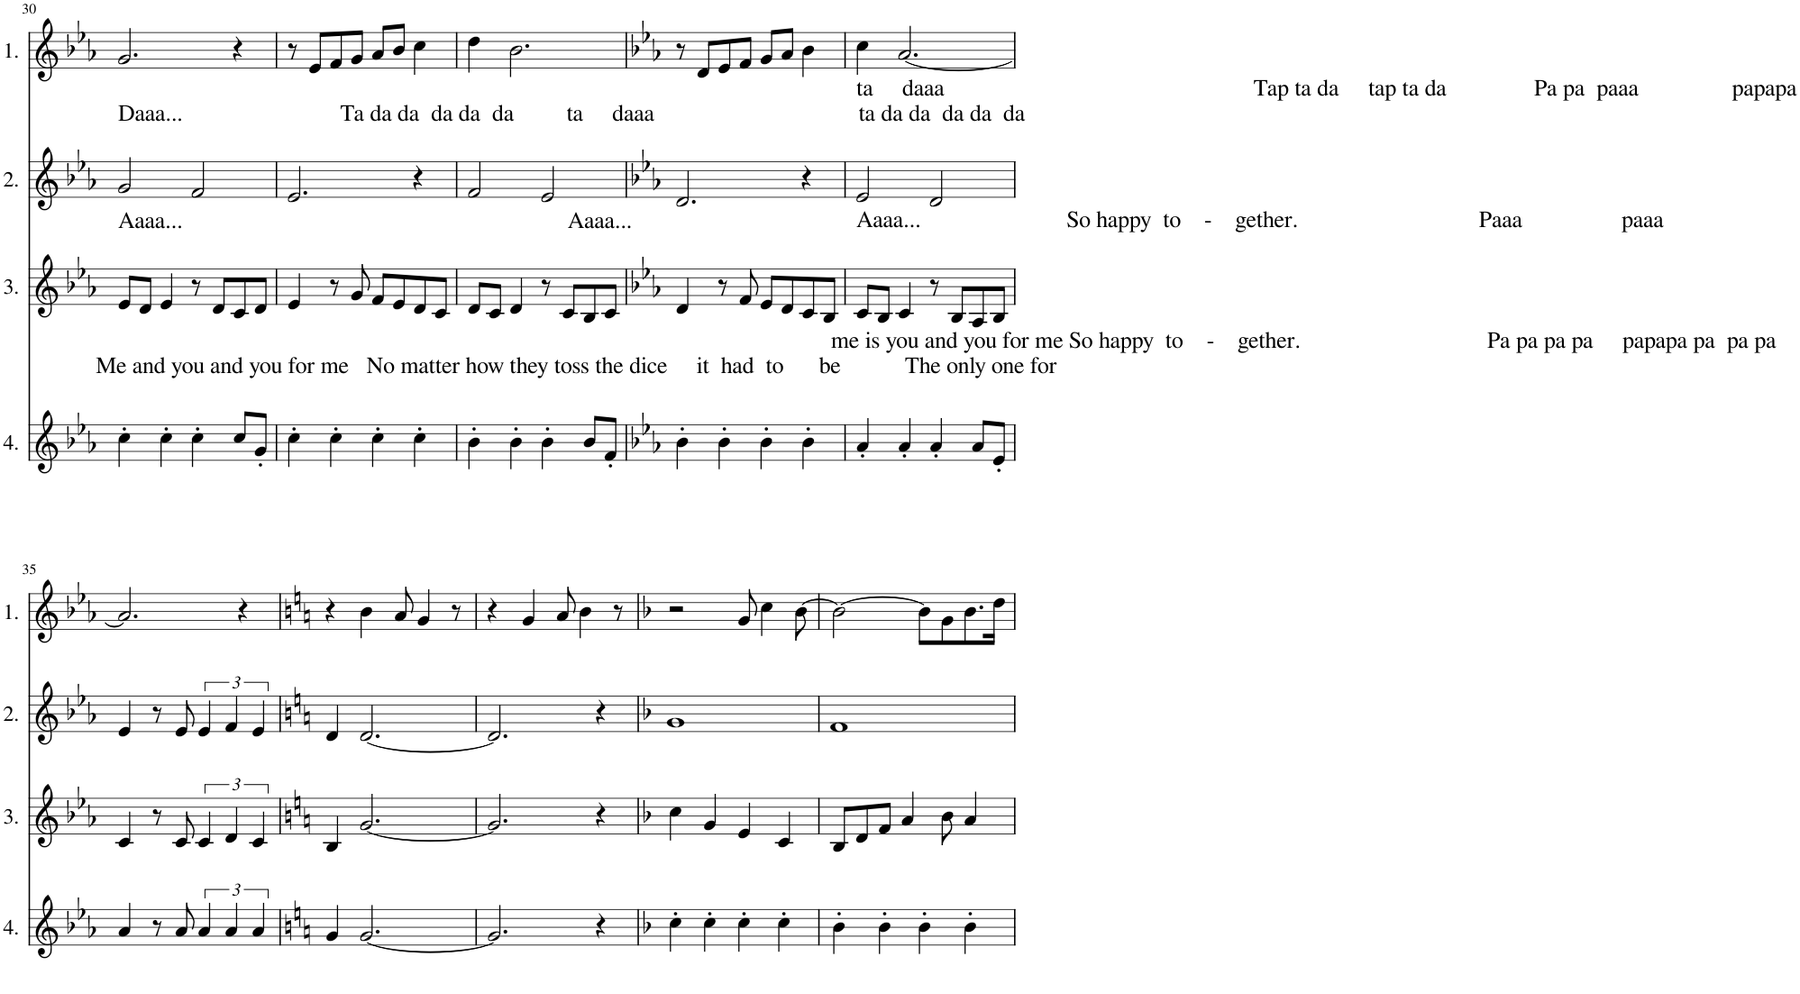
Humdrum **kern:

**kern	**kern	**kern	**kern
*part4	*part3	*part2	*part1
*staff4	*staff3	*staff2	*staff1
*I"4.	*I"3.	*I"2.	*I"1.
!!LO:PB:g=z
*clefG2	*clefG2	*clefG2	*clefG2
*Trd7c12	*	*	*
*k[b-e-a-]	*k[b-e-a-]	*k[b-e-a-]	*k[b-e-a-]
=30	=30	=30	=30
!	!	!LO:TX:a:t=Daaa...                           Ta da da  da da  da         ta     daaa                                   ta da da  da da  da	!
!	!LO:TX:a:t=Aaaa...                                                                  Aaaa...	!	!
!LO:TX:a:t=Me and you and you for me   No matter how they toss the dice     it  had  to      be           The only one for	!	!	!
4cc'\	8e-/L	2g/	2.g/
.	8d/J	.	.
4cc'\	4e-/	.	.
4cc'\	8r	2f/	.
.	8d/L	.	.
8cc/L	8c/	.	4r
8g'/J	8d/J	.	.
=31	=31	=31	=31
4cc'\	4e-/	2.e-/	8r
.	.	.	8e-/L
4cc'\	8r	.	8f/
.	8g/	.	8g/J
4cc'\	8f/L	.	8a-/L
.	8e-/	.	8b-/J
4cc'\	8d/	4r	4cc\
.	8c/J	.	.
=32	=32	=32	=32
4b-'\	8d/L	2f/	4dd\
.	8c/J	.	.
4b-'\	4d/	.	2.b-\
4b-'\	8r	2e-/	.
.	8c/L	.	.
8b-/L	8B-/	.	.
8f'/J	8c/J	.	.
=33	=33	=33	=33
*k[b-e-a-]	*k[b-e-a-]	*k[b-e-a-]	*k[b-e-a-]
4b-'\	4d/	2.d/	8r
.	.	.	8d/L
4b-'\	8r	.	8e-/
.	8f/	.	8f/J
4b-'\	8e-/L	.	8g/L
.	8d/	.	8a-/J
4b-'\	8c/	4r	4b-\
.	8B-/J	.	.
=34	=34	=34	=34
!	!	!LO:TX:a:t=ta     daaa                                                     Tap ta da     tap ta da               Pa pa  paaa                papapa	!
!	!LO:TX:a:t=Aaaa...                         So happy  to    -    gether.                               Paaa                 paaa	!	!
!LO:TX:a:t=me is you and you for me So happy  to    -    gether.                                Pa pa pa pa     papapa pa  pa pa	!	!	!
4a-'/	8c/L	2e-/	4cc\
.	8B-/J	.	.
4a-'/	4c/	.	[2.a-/
4a-'/	8r	2d/	.
.	8B-/L	.	.
8a-/L	8A-/	.	.
8e-'/J	8B-/J	.	.
!!LO:LB:g=z
=35	=35	=35	=35
4a-/	4c/	4e-/	2.a-/]
8r	8r	8r	.
8a-/	8c/	8e-/	.
6a-/	6c/	6e-/	.
6a-/	6d/	6f/	.
.	.	.	4r
6a-/	6c/	6e-/	.
=36	=36	=36	=36
*k[]	*k[]	*k[]	*k[]
4g/	4B/	4d/	4r
[2.g/	[2.g/	[2.d/	4b\
.	.	.	8a/
.	.	.	4g/
.	.	.	8r
=37	=37	=37	=37
2.g/]	2.g/]	2.d/]	4r
.	.	.	4g/
.	.	.	8a/
.	.	.	4b\
4r	4r	4r	.
.	.	.	8r
=38	=38	=38	=38
*k[b-]	*k[b-]	*k[b-]	*k[b-]
4cc'\	4cc\	1g	2r
4cc'\	4g/	.	.
4cc'\	4e/	.	8g/
.	.	.	4cc\
4cc'\	4c/	.	.
.	.	.	[8b-\
=39	=39	=39	=39
4b-'\	8B-/L	1f	2b-\_
.	8d/	.	.
4b-'\	8f/J	.	.
.	4a/	.	.
4b-'\	.	.	8b-\L]
.	8b-\	.	8g\
4b-'\	4a/	.	8.b-\
.	.	.	16dd\Jk
=	=	=	=
*-	*-	*-	*-
